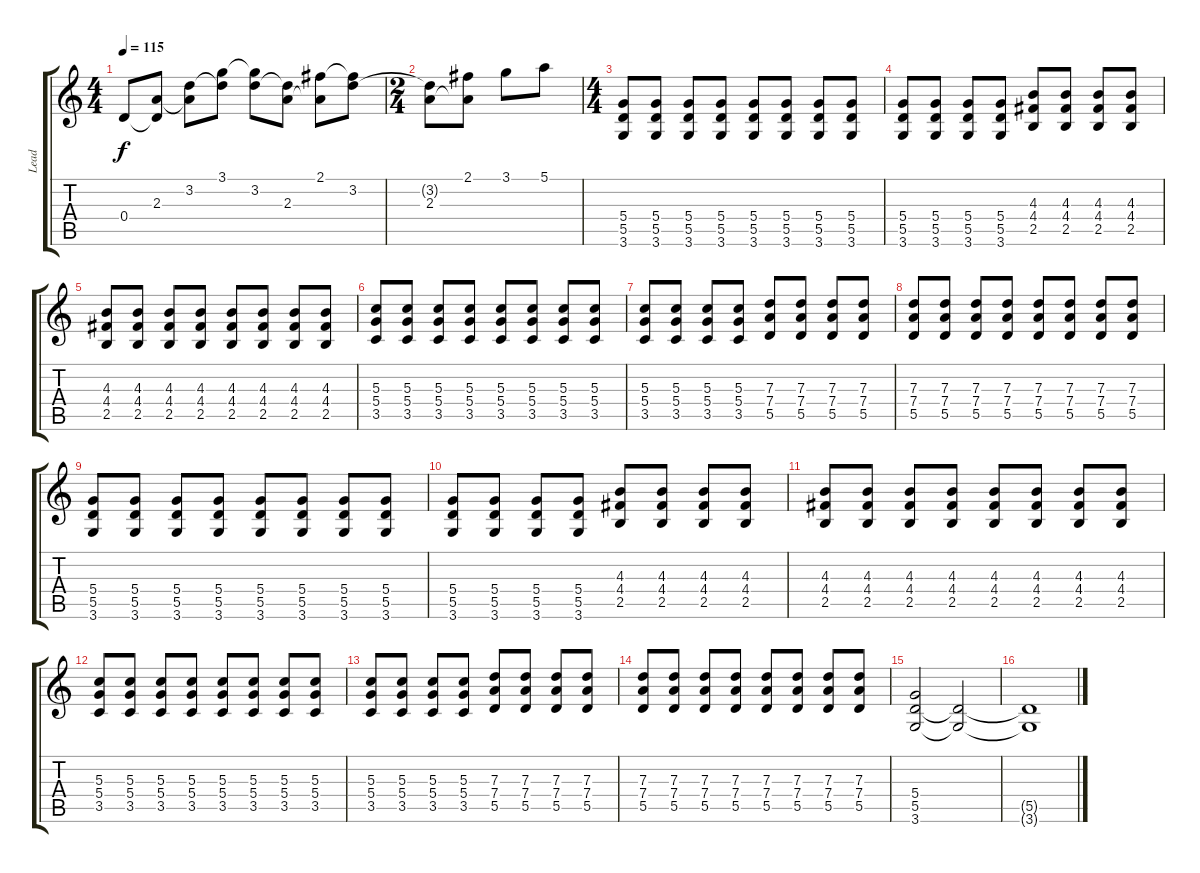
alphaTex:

\track ("Lead" "Lead") {instrument overdrivenguitar}
\staff {score tabs}
\tuning (E4 B3 G3 D3 A2 E2) {hide}
\ts (4 4)
\tempo 115
\clef g2
\ks c
0.4.8{dy f} (2.3 0.4{t}).8 (3.2 2.3{t}).8 (3.1 3.2{t}).8 (3.1{t} 3.2).8 (3.2{t} 2.3).8 (2.1 2.3{t}).8 (2.1{t} 3.2).8 |
\ts (2 4)
(3.2{t} 2.3).8 (2.1 2.3{t}).8 3.1.8 5.1.8 |
\ts (4 4)
(5.4 5.5 3.6).8{volume 13 instrument overdrivenguitar} (5.4 5.5 3.6).8 (5.4 5.5 3.6).8 (5.4 5.5 3.6).8 (5.4 5.5 3.6).8 (5.4 5.5 3.6).8 (5.4 5.5 3.6).8 (5.4 5.5 3.6).8 |
(5.4 5.5 3.6).8 (5.4 5.5 3.6).8 (5.4 5.5 3.6).8 (5.4 5.5 3.6).8 (4.3 4.4 2.5).8 (4.3 4.4 2.5).8 (4.3 4.4 2.5).8 (4.3 4.4 2.5).8 |
(4.3 4.4 2.5).8 (4.3 4.4 2.5).8 (4.3 4.4 2.5).8 (4.3 4.4 2.5).8 (4.3 4.4 2.5).8 (4.3 4.4 2.5).8 (4.3 4.4 2.5).8 (4.3 4.4 2.5).8 |
(5.3 5.4 3.5).8 (5.3 5.4 3.5).8 (5.3 5.4 3.5).8 (5.3 5.4 3.5).8 (5.3 5.4 3.5).8 (5.3 5.4 3.5).8 (5.3 5.4 3.5).8 (5.3 5.4 3.5).8 |
(5.3 5.4 3.5).8 (5.3 5.4 3.5).8 (5.3 5.4 3.5).8 (5.3 5.4 3.5).8 (7.3 7.4 5.5).8 (7.3 7.4 5.5).8 (7.3 7.4 5.5).8 (7.3 7.4 5.5).8 |
(7.3 7.4 5.5).8 (7.3 7.4 5.5).8 (7.3 7.4 5.5).8 (7.3 7.4 5.5).8 (7.3 7.4 5.5).8 (7.3 7.4 5.5).8 (7.3 7.4 5.5).8 (7.3 7.4 5.5).8 |
(5.4 5.5 3.6).8{volume 13 instrument overdrivenguitar} (5.4 5.5 3.6).8 (5.4 5.5 3.6).8 (5.4 5.5 3.6).8 (5.4 5.5 3.6).8 (5.4 5.5 3.6).8 (5.4 5.5 3.6).8 (5.4 5.5 3.6).8 |
(5.4 5.5 3.6).8 (5.4 5.5 3.6).8 (5.4 5.5 3.6).8 (5.4 5.5 3.6).8 (4.3 4.4 2.5).8 (4.3 4.4 2.5).8 (4.3 4.4 2.5).8 (4.3 4.4 2.5).8 |
(4.3 4.4 2.5).8 (4.3 4.4 2.5).8 (4.3 4.4 2.5).8 (4.3 4.4 2.5).8 (4.3 4.4 2.5).8 (4.3 4.4 2.5).8 (4.3 4.4 2.5).8 (4.3 4.4 2.5).8 |
(5.3 5.4 3.5).8 (5.3 5.4 3.5).8 (5.3 5.4 3.5).8 (5.3 5.4 3.5).8 (5.3 5.4 3.5).8 (5.3 5.4 3.5).8 (5.3 5.4 3.5).8 (5.3 5.4 3.5).8 |
(5.3 5.4 3.5).8 (5.3 5.4 3.5).8 (5.3 5.4 3.5).8 (5.3 5.4 3.5).8 (7.3 7.4 5.5).8 (7.3 7.4 5.5).8 (7.3 7.4 5.5).8 (7.3 7.4 5.5).8 |
(7.3 7.4 5.5).8 (7.3 7.4 5.5).8 (7.3 7.4 5.5).8 (7.3 7.4 5.5).8 (7.3 7.4 5.5).8 (7.3 7.4 5.5).8 (7.3 7.4 5.5).8 (7.3 7.4 5.5).8 |
(5.4 5.5 3.6).2 (5.5{t} 3.6{t}).2 |
(5.5{t} 3.6{t}).1
